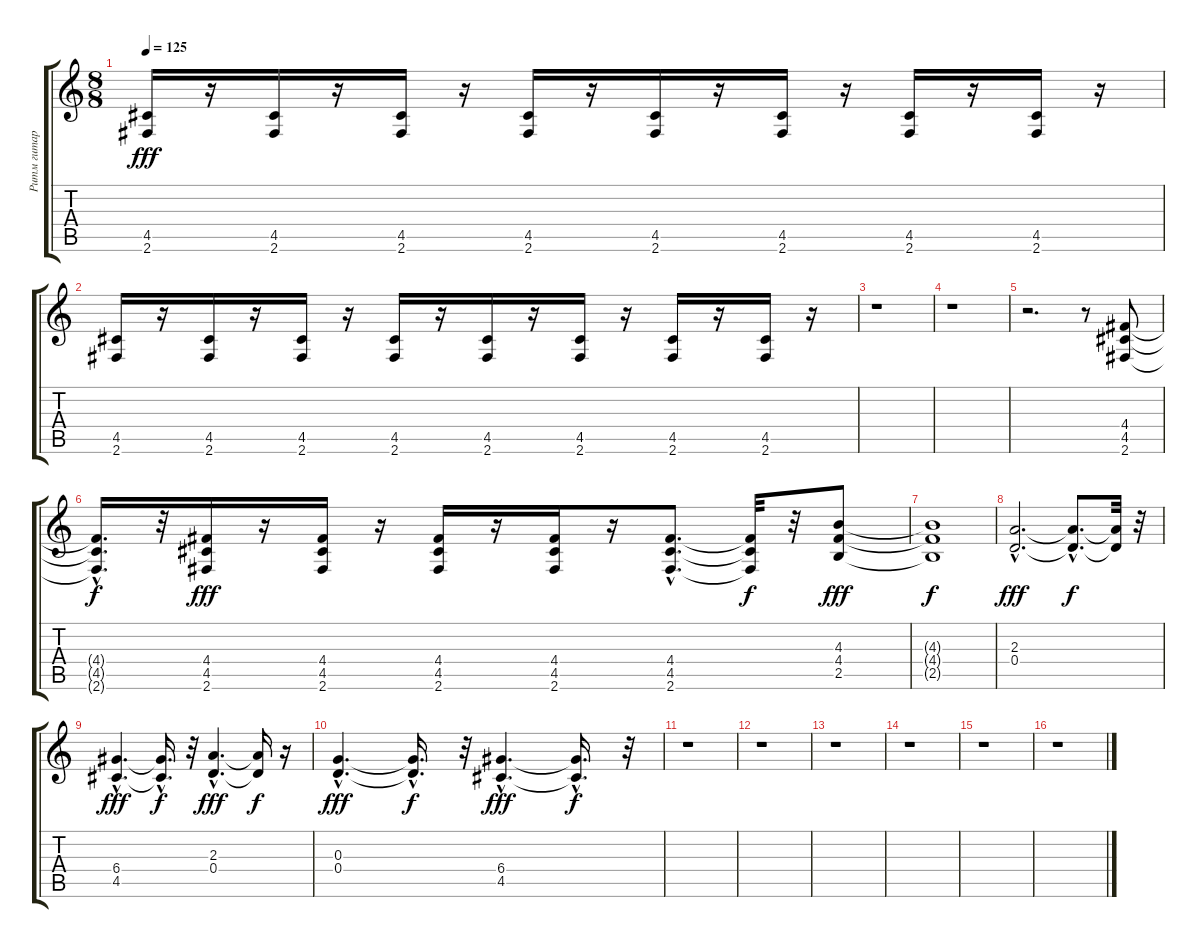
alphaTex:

\track ("Ритм гитара" "Ритм гитар") {instrument distortionguitar}
\staff {score tabs}
\tuning (E4 B3 G3 D3 A2 E2) {hide}
\ts (8 8)
\tempo 125
\clef g2
\ks c
(4.5 2.6).16{dy fff} r.16 (4.5 2.6).16 r.16 (4.5 2.6).16 r.16 (4.5 2.6).16 r.16 (4.5 2.6).16 r.16 (4.5 2.6).16 r.16 (4.5 2.6).16 r.16 (4.5 2.6).16 r.16 |
(4.5 2.6).16 r.16 (4.5 2.6).16 r.16 (4.5 2.6).16 r.16 (4.5 2.6).16 r.16 (4.5 2.6).16 r.16 (4.5 2.6).16 r.16 (4.5 2.6).16 r.16 (4.5 2.6).16 r.16 |
r.1 |
r.1 |
r.2{d} r.8 (4.4 4.5 2.6).8 |
(4.4{hac t} 4.5{hac t} 2.6{hac t}).16{d dy f} r.32 (4.4 4.5 2.6).16{dy fff} r.16 (4.4 4.5 2.6).16 r.16 (4.4 4.5 2.6).16 r.16 (4.4 4.5 2.6).16 r.16 (4.4{hac} 4.5{hac} 2.6{hac}).8{d} (4.4{t} 4.5{t} 2.6{t}).32{dy f} r.32 (4.3 4.4 2.5).8{dy fff} |
(4.3{t} 4.4{t} 2.5{t}).1{dy f} |
(2.3{hac} 0.4{hac}).2{d dy fff} (2.3{hac t} 0.4{hac t}).8{d dy f} (2.3{t} 0.4{t}).32 r.32 |
(6.4{hac} 4.5{hac}).4{d dy fff} (6.4{hac t} 4.5{hac t}).16{d dy f} r.32 (2.3{hac} 0.4{hac}).4{d dy fff} (2.3{t} 0.4{t}).16{dy f} r.16 |
(0.3{hac} 0.4{hac}).4{d dy fff} (0.3{t} 0.4{hac t}).16{d dy f} r.32 (6.4{hac} 4.5{hac}).4{d dy fff} (6.4{hac t} 4.5{hac t}).16{d dy f} r.32 |
r.1 |
r.1 |
r.1 |
r.1 |
r.1 |
r.1
